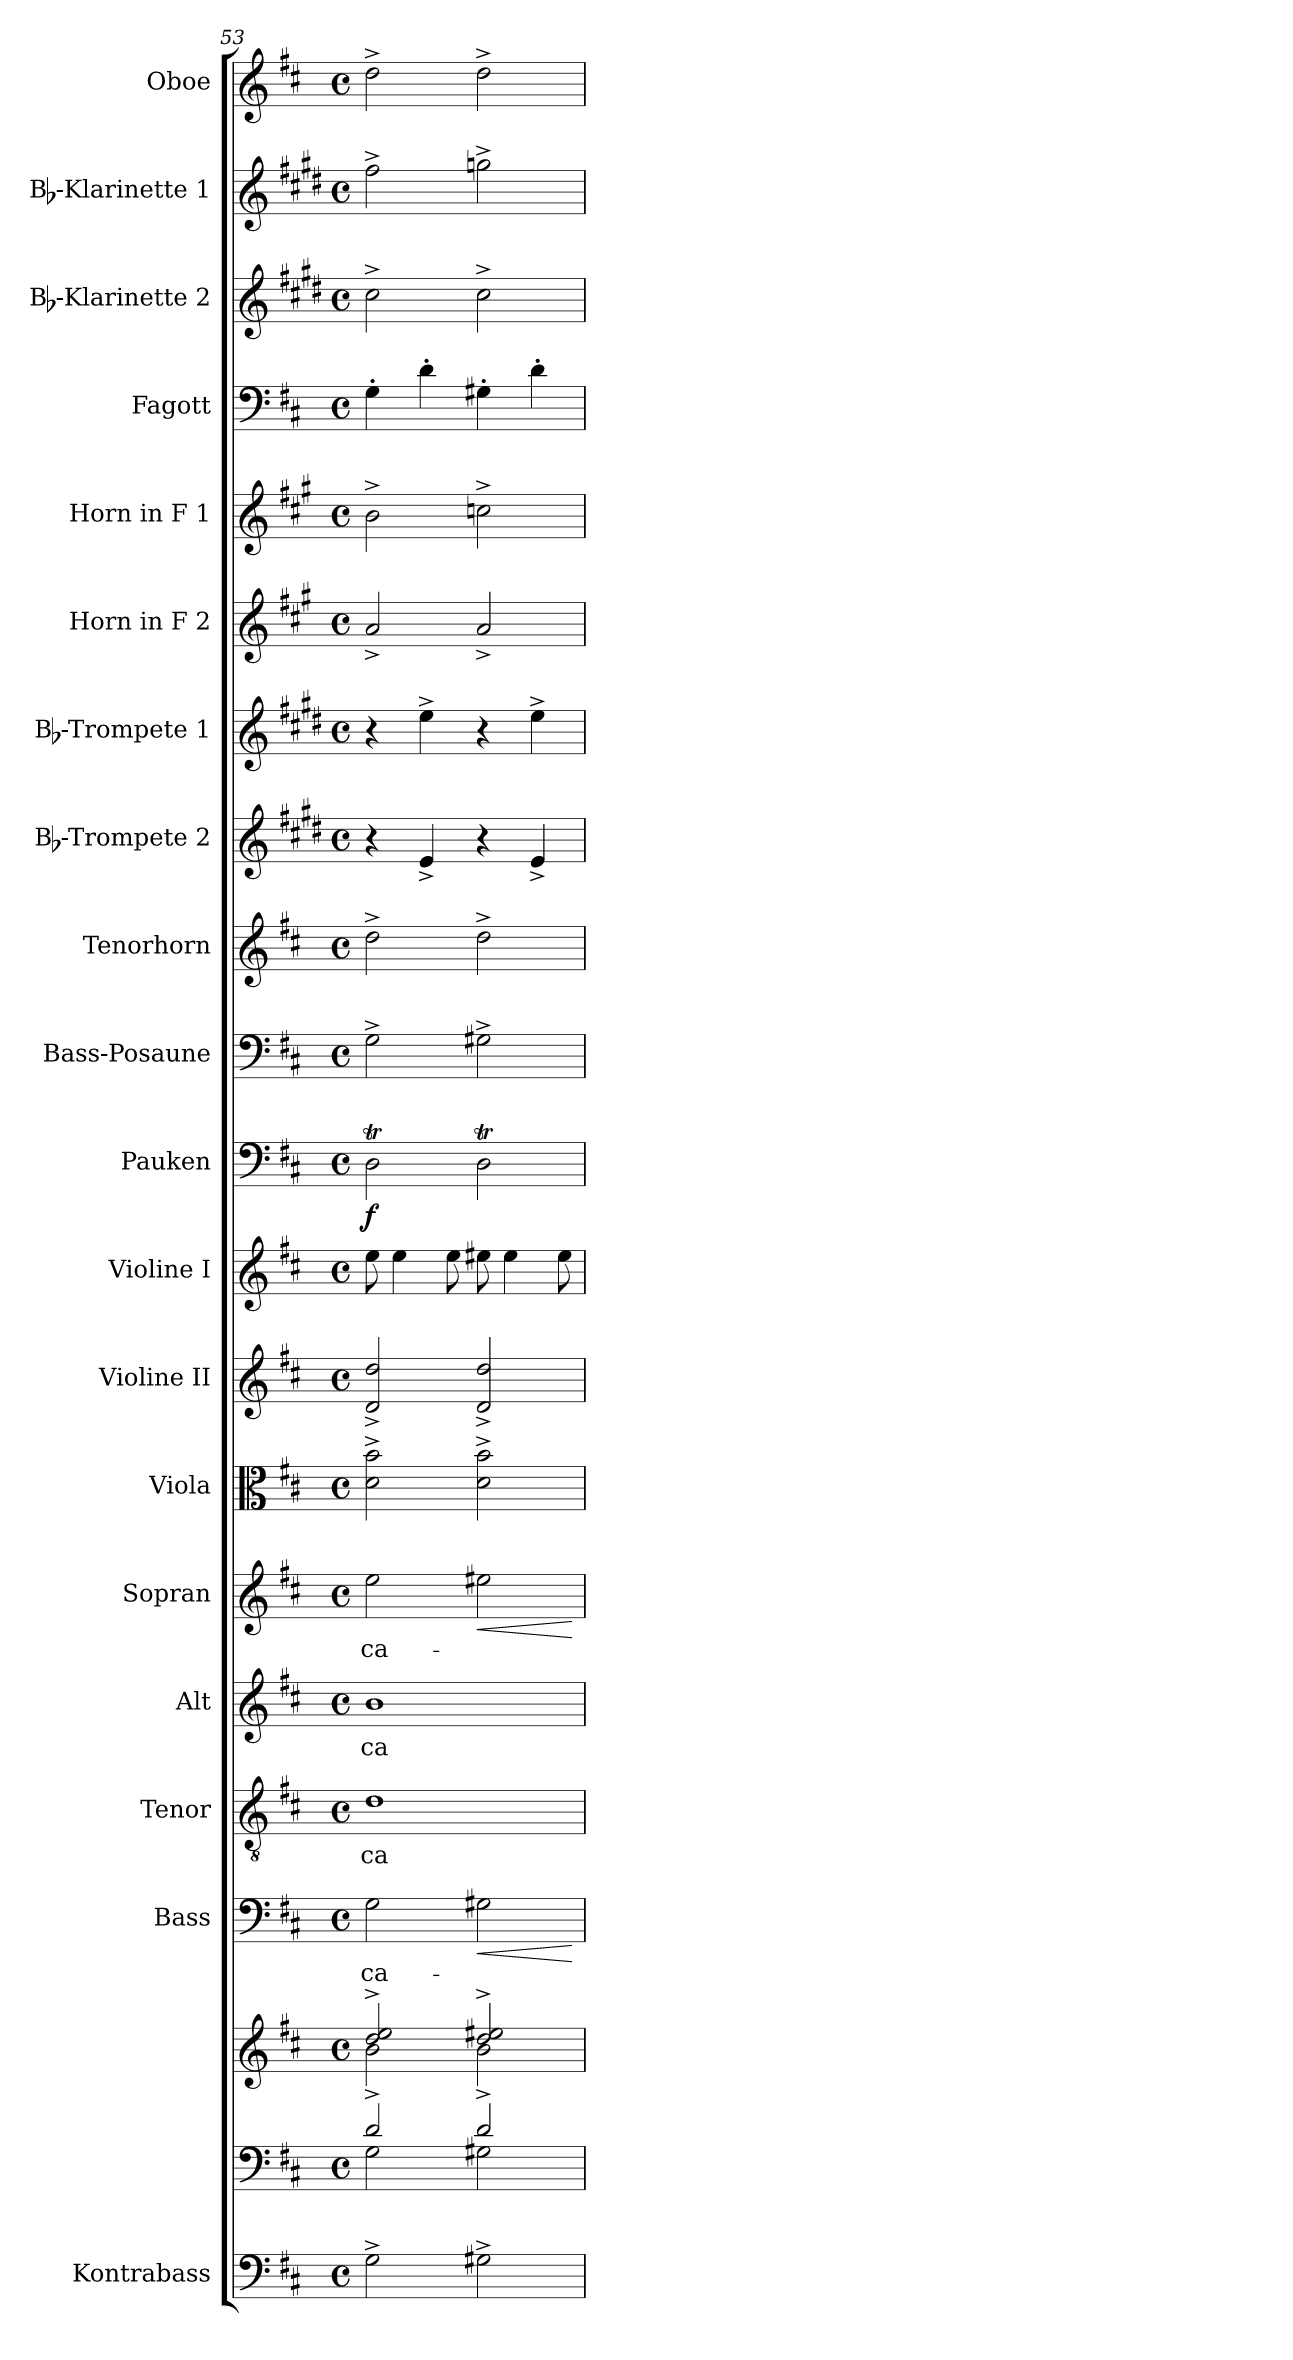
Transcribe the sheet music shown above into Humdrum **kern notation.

**kern	**kern	**kern	**kern	**text	**dynam	**kern	**text	**kern	**text	**kern	**text	**dynam	**kern	**kern	**kern	**kern	**dynam	**kern	**kern	**kern	**kern	**kern	**kern	**kern	**kern	**kern	**kern
*part20	*part19	*part19	*part18	*part18	*part18	*part17	*part17	*part16	*part16	*part15	*part15	*part15	*part14	*part13	*part12	*part11	*part11	*part10	*part9	*part8	*part7	*part6	*part5	*part4	*part3	*part2	*part1
*staff21	*staff20	*staff19	*staff18	*staff18	*staff18	*staff17	*staff17	*staff16	*staff16	*staff15	*staff15	*staff15	*staff14	*staff13	*staff12	*staff11	*staff11	*staff10	*staff9	*staff8	*staff7	*staff6	*staff5	*staff4	*staff3	*staff2	*staff1
*I"Kontrabass	*	*	*I"Bass	*	*	*I"Tenor	*	*I"Alt	*	*I"Sopran	*	*	*I"Viola	*I"Violine II	*I"Violine I	*I"Pauken	*	*I"Bass-Posaune	*I"Tenorhorn	*I"Bb-Trompete 2	*I"Bb-Trompete 1	*I"Horn in F 2	*I"Horn in F 1	*I"Fagott	*I"Bb-Klarinette 2	*I"Bb-Klarinette 1	*I"Oboe
*I'Kb.	*	*	*I'B.	*	*	*I'T.	*	*I'A.	*	*I'S.	*	*	*I'Vla.	*I'Vl. II	*I'Vl. I	*I'Pk.	*	*I'B. Pos.	*I'T. Hrn.	*I'Bb Trp. 2	*I'Bb Trp. 1	*	*	*I'Fg.	*I'Bb Kl. 2	*I'Bb Kl. 1	*I'Ob.
*clefF4	*clefF4	*clefG2	*clefF4	*	*	*clefGv2	*	*clefG2	*	*clefG2	*	*	*clefC3	*clefG2	*clefG2	*clefF4	*	*clefF4	*clefG2	*clefG2	*clefG2	*clefG2	*clefG2	*clefF4	*clefG2	*clefG2	*clefG2
*ITrd7c12	*	*	*	*	*	*	*	*	*	*	*	*	*	*	*	*	*	*	*ITrd8c14	*ITrd1c2	*ITrd1c2	*ITrd4c7	*ITrd4c7	*	*ITrd1c2	*ITrd1c2	*
*k[f#c#]	*k[f#c#]	*k[f#c#]	*k[f#c#]	*	*	*k[f#c#]	*	*k[f#c#]	*	*k[f#c#]	*	*	*k[f#c#]	*k[f#c#]	*k[f#c#]	*k[f#c#]	*	*k[f#c#]	*k[f#c#]	*k[f#c#]	*k[f#c#]	*k[f#c#]	*k[f#c#]	*k[f#c#]	*k[f#c#]	*k[f#c#]	*k[f#c#]
*D:	*D:	*D:	*D:	*	*	*D:	*	*D:	*	*D:	*	*	*D:	*D:	*D:	*D:	*	*D:	*D:	*D:	*D:	*D:	*D:	*D:	*D:	*D:	*D:
*M4/4	*M4/4	*M4/4	*M4/4	*	*	*M4/4	*	*M4/4	*	*M4/4	*	*	*M4/4	*M4/4	*M4/4	*M4/4	*	*M4/4	*M4/4	*M4/4	*M4/4	*M4/4	*M4/4	*M4/4	*M4/4	*M4/4	*M4/4
*met(c)	*met(c)	*met(c)	*met(c)	*	*	*met(c)	*	*met(c)	*	*met(c)	*	*	*met(c)	*met(c)	*met(c)	*met(c)	*	*met(c)	*met(c)	*met(c)	*met(c)	*met(c)	*met(c)	*met(c)	*met(c)	*met(c)	*met(c)
=53	=53	=53	=53	=53	=53	=53	=53	=53	=53	=53	=53	=53	=53	=53	=53	=53	=53	=53	=53	=53	=53	=53	=53	=53	=53	=53	=53
*	*^	*^	*	*	*	*	*	*	*	*	*	*	*	*	*	*	*	*	*	*	*	*	*	*	*	*	*
!	!	!	!	!	!	!LO:LY:b	!	!	!LO:LY:b	!	!LO:LY:b	!	!LO:LY:b	!	!	!	!	!	!LO:DY:b	!	!	!	!	!	!	!	!	!	!
2GG^>\	2d^>/	2G\	2dd/^> 2ee/^>	2b\	2G\	-ca-	.	1d	-ca-	1b	-ca-	2ee\	-ca-	.	2d\^> 2b\^>	2d/^< 2dd/^<	8ee\	2DT\	f	2G^>\	2d^>\	4r	4r	2d^</	2e^>\	4G'>\	2b^>\	2ee^>\	2dd^>\
.	.	.	.	.	.	.	.	.	.	.	.	.	.	.	.	.	4ee\	.	.	.	.	.	.	.	.	.	.	.	.
.	.	.	.	.	.	.	.	.	.	.	.	.	.	.	.	.	.	.	.	.	.	4d^</	4dd^>\	.	.	4d'>\	.	.	.
.	.	.	.	.	.	.	.	.	.	.	.	.	.	.	.	.	8ee\	.	.	.	.	.	.	.	.	.	.	.	.
!	!	!	!	!	!	!	!LO:HP:b	!	!	!	!	!	!	!LO:HP:b	!	!	!	!	!	!	!	!	!	!	!	!	!	!	!
2GG#X^>\	2d^>/	2G#X\	2dd/^> 2ee#X/^>	2b\	2G#X\	.	<	.	.	.	.	2ee#X\	.	<	2d\^> 2b\^>	2d/^< 2dd/^<	8ee#X\	2DT\	.	2G#X^>\	2d^>\	4r	4r	2d^</	2fn^>\	4G#X'>\	2b^>\	2ffn^>\	2dd^>\
.	.	.	.	.	.	.	.	.	.	.	.	.	.	.	.	.	4ee#\	.	.	.	.	.	.	.	.	.	.	.	.
.	.	.	.	.	.	.	.	.	.	.	.	.	.	.	.	.	.	.	.	.	.	4d^</	4dd^>\	.	.	4d'>\	.	.	.
.	.	.	.	.	.	.	.	.	.	.	.	.	.	.	.	.	8ee#\	.	.	.	.	.	.	.	.	.	.	.	.
*	*v	*v	*	*	*	*	*	*	*	*	*	*	*	*	*	*	*	*	*	*	*	*	*	*	*	*	*	*	*
*	*	*v	*v	*	*	*	*	*	*	*	*	*	*	*	*	*	*	*	*	*	*	*	*	*	*	*	*	*
.	.	.	.	.	[	.	.	.	.	.	.	[	.	.	.	.	.	.	.	.	.	.	.	.	.	.	.
=	=	=	=	=	=	=	=	=	=	=	=	=	=	=	=	=	=	=	=	=	=	=	=	=	=	=	=
*-	*-	*-	*-	*-	*-	*-	*-	*-	*-	*-	*-	*-	*-	*-	*-	*-	*-	*-	*-	*-	*-	*-	*-	*-	*-	*-	*-
